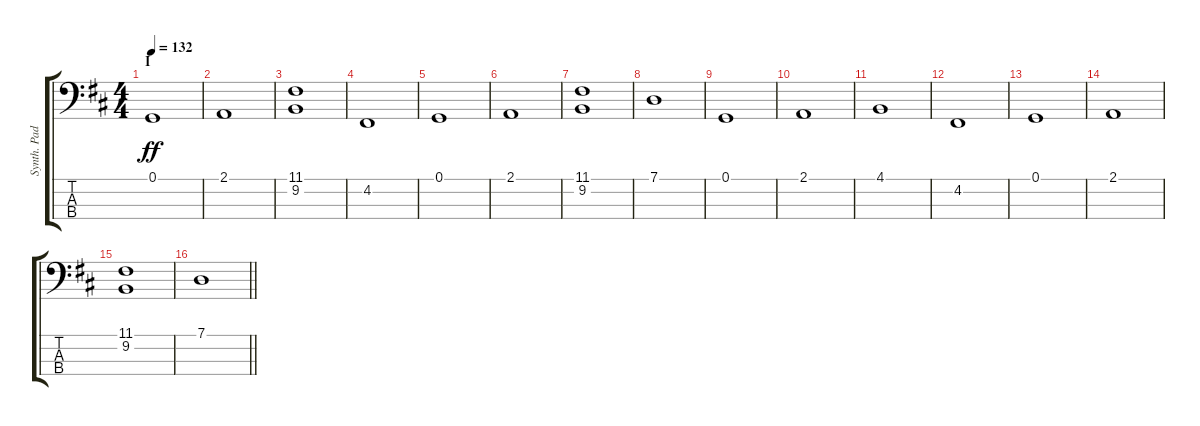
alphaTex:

\track ("Synth. Pad IV" "Synth. Pad") {instrument pad2warm}
\staff {score tabs}
\tuning (G2 D2 A1 E1) {hide}
\ts (4 4)
\section ("" "I")
\tempo 132
\clef f4
\ks d
0.1.1{dy ff} |
2.1.1 |
(11.1 9.2).1 |
4.2.1 |
0.1.1 |
2.1.1 |
(11.1 9.2).1 |
7.1.1 |
0.1.1 |
2.1.1 |
4.1.1 |
4.2.1 |
0.1.1 |
2.1.1 |
(11.1 9.2).1 |
\barLineRight lightlight
7.1.1
